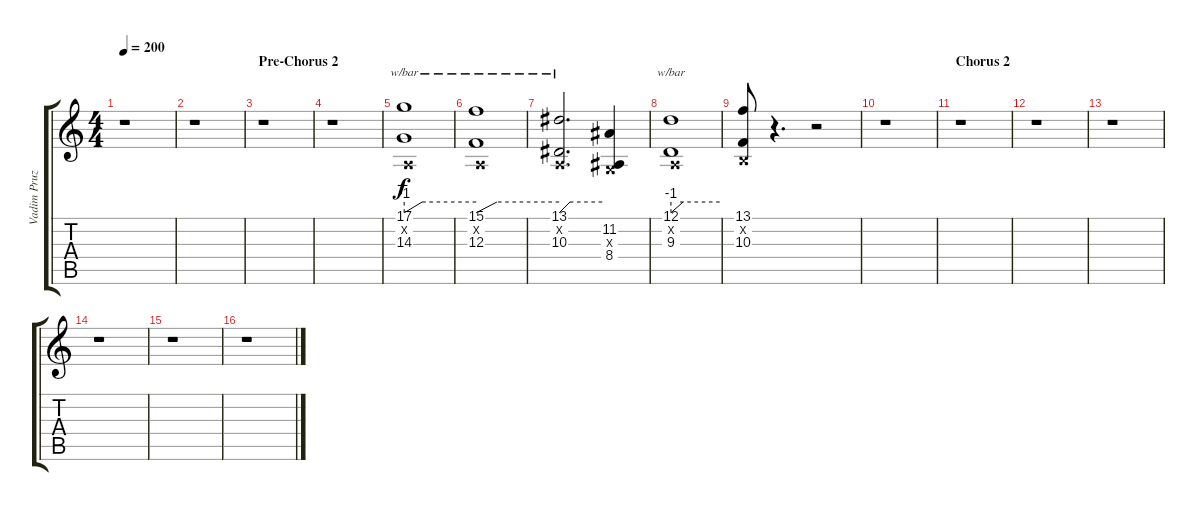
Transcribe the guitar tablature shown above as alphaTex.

\track ("Vadim Pruzhanov | Keyboard 1" "Vadim Pruz") {instrument choiraahs}
\staff {score tabs}
\tuning (E4 B3 G3 D3 A2 E2) {hide}
\ts (4 4)
\tempo 200
\clef g2
\ks c
r.1{dy mp} |
r.1 |
\section ("" "Pre-Chorus 2")
r.1 |
r.1 |
(17.1 0.2{x} 14.3).1{tbe (custom default 0 -4 15 0 60 0) dy f} |
(15.1 0.2{x} 12.3).1{tbe (custom default 0 -4 15 0 60 0)} |
(13.1 0.2{x} 10.3).2{d tbe (custom default 0 -4 15 0 60 0)} (11.2 0.3{x} 8.4).4 |
(12.1 0.2{x} 9.3).1{tbe (custom default 0 -4 15 0 60 0)} |
(13.1 0.2{x} 10.3).8 r.4{d} r.2 |
r.1 |
\section ("" "Chorus 2")
r.1 |
r.1 |
r.1 |
r.1 |
r.1 |
r.1
